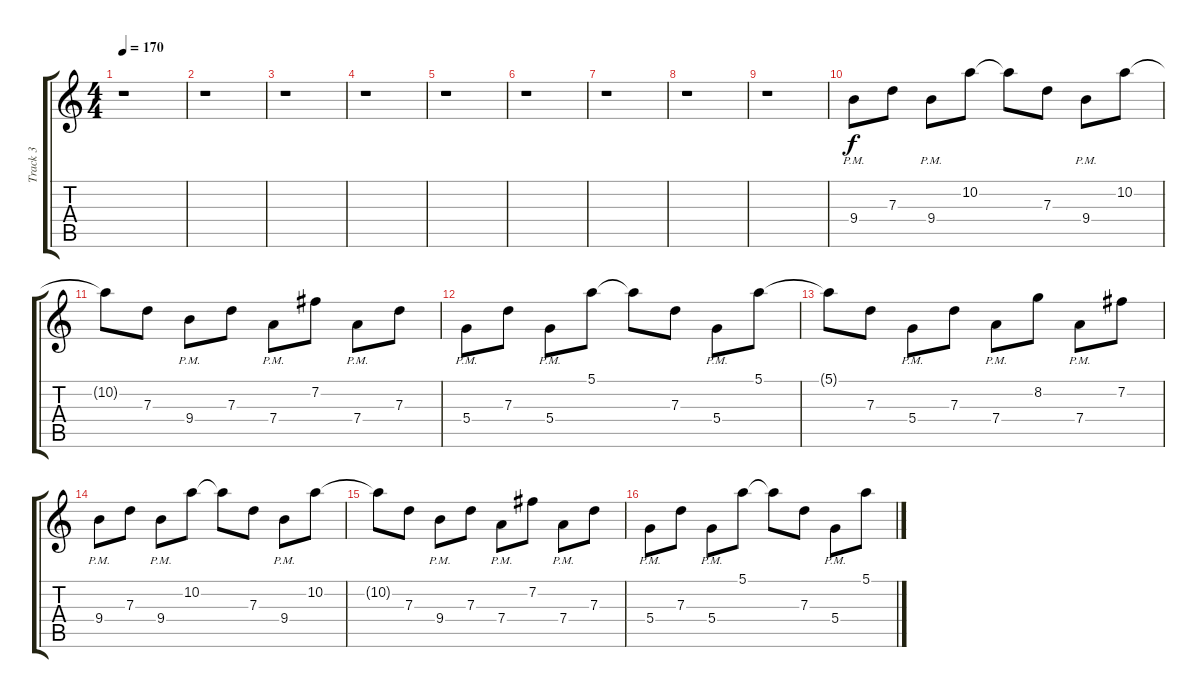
\track ("Track 3" "Track 3") {instrument distortionguitar}
\staff {score tabs}
\tuning (E4 B3 G3 D3 A2 D2) {hide}
\ts (4 4)
\tempo 170
\clef g2
\ks c
r.1{dy f} |
r.1 |
r.1 |
r.1 |
r.1 |
r.1 |
r.1 |
r.1 |
r.1 |
9.4{pm}.8 7.3.8 9.4{pm}.8 10.2.8 10.2{t}.8 7.3.8 9.4{pm}.8 10.2.8 |
10.2{t}.8 7.3.8 9.4{pm}.8 7.3.8 7.4{pm}.8 7.2.8 7.4{pm}.8 7.3.8 |
5.4{pm}.8 7.3.8 5.4{pm}.8 5.1.8 5.1{t}.8 7.3.8 5.4{pm}.8 5.1.8 |
5.1{t}.8 7.3.8 5.4{pm}.8 7.3.8 7.4{pm}.8 8.2.8 7.4{pm}.8 7.2.8 |
9.4{pm}.8 7.3.8 9.4{pm}.8 10.2.8 10.2{t}.8 7.3.8 9.4{pm}.8 10.2.8 |
10.2{t}.8 7.3.8 9.4{pm}.8 7.3.8 7.4{pm}.8 7.2.8 7.4{pm}.8 7.3.8 |
5.4{pm}.8 7.3.8 5.4{pm}.8 5.1.8 5.1{t}.8 7.3.8 5.4{pm}.8 5.1.8
